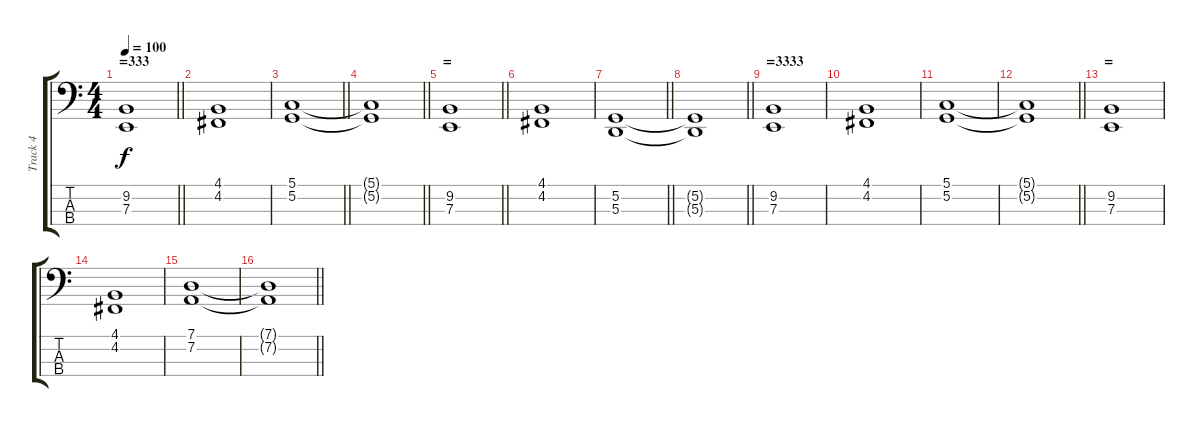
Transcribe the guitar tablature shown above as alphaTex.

\track ("Track 4" "Track 4") {instrument lead2sawtooth}
\staff {score tabs}
\tuning (G2 D2 A1 E1) {hide}
\ts (4 4)
\section ("" "=333")
\tempo 100
\clef f4
\barLineRight lightlight
\ks c
(9.2 7.3).1{dy f} |
(4.1 4.2).1 |
\barLineRight lightlight
(5.1 5.2).1 |
\barLineRight lightlight
(5.1{t} 5.2{t}).1 |
\section ("" "=")
\barLineRight lightlight
(9.2 7.3).1 |
(4.1 4.2).1 |
\barLineRight lightlight
(5.2 5.3).1 |
\barLineRight lightlight
(5.2{t} 5.3{t}).1 |
\section ("" "=3333")
(9.2 7.3).1 |
(4.1 4.2).1 |
(5.1 5.2).1 |
\barLineRight lightlight
(5.1{t} 5.2{t}).1 |
\section ("" "=")
(9.2 7.3).1 |
(4.1 4.2).1 |
(7.1 7.2).1 |
\barLineRight lightlight
(7.1{t} 7.2{t}).1
